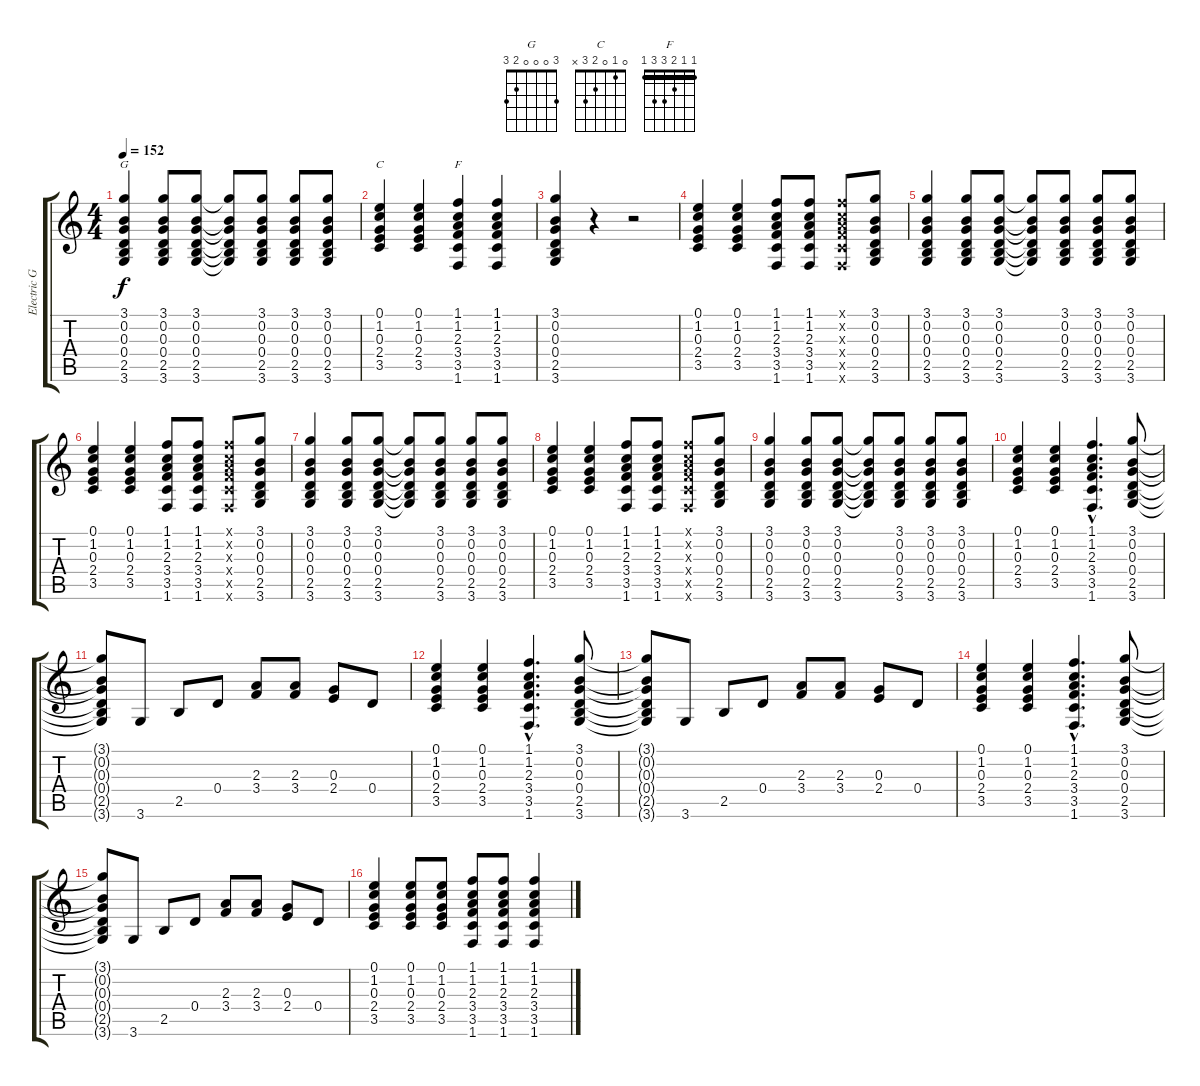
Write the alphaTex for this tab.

\track ("Electric Guitar/Nylon at end" "Electric G") {instrument electricguitarjazz}
\staff {score tabs}
\tuning (E4 B3 G3 D3 A2 E2) {hide}
\chord ("G" 3 0 0 0 2 3)
\chord ("C" 0 1 0 2 3 x)
\chord ("F" 1 1 2 3 3 1) {barre 1}
\ts (4 4)
\tempo 152
\clef g2
\ks c
(3.1 0.2 0.3 0.4 2.5 3.6).4{ch "G" dy f} (3.1 0.2 0.3 0.4 2.5 3.6).8 (3.1 0.2 0.3 0.4 2.5 3.6).8 (3.1{t} 0.2{t} 0.3{t} 0.4{t} 2.5{t} 3.6{t}).8 (3.1 0.2 0.3 0.4 2.5 3.6).8 (3.1 0.2 0.3 0.4 2.5 3.6).8 (3.1 0.2 0.3 0.4 2.5 3.6).8 |
(0.1 1.2 0.3 2.4 3.5).4{ch "C"} (0.1 1.2 0.3 2.4 3.5).4 (1.1 1.2 2.3 3.4 3.5 1.6).4{ch "F"} (1.1 1.2 2.3 3.4 3.5 1.6).4 |
(3.1 0.2 0.3 0.4 2.5 3.6).4 r.4 r.2 |
(0.1 1.2 0.3 2.4 3.5).4 (0.1 1.2 0.3 2.4 3.5).4 (1.1 1.2 2.3 3.4 3.5 1.6).8 (1.1 1.2 2.3 3.4 3.5 1.6).8 (1.1{x} 1.2{x} 2.3{x} 3.4{x} 3.5{x} 1.6{x}).8 (3.1 0.2 0.3 0.4 2.5 3.6).8 |
(3.1 0.2 0.3 0.4 2.5 3.6).4 (3.1 0.2 0.3 0.4 2.5 3.6).8 (3.1 0.2 0.3 0.4 2.5 3.6).8 (3.1{t} 0.2{t} 0.3{t} 0.4{t} 2.5{t} 3.6{t}).8 (3.1 0.2 0.3 0.4 2.5 3.6).8 (3.1 0.2 0.3 0.4 2.5 3.6).8 (3.1 0.2 0.3 0.4 2.5 3.6).8 |
(0.1 1.2 0.3 2.4 3.5).4 (0.1 1.2 0.3 2.4 3.5).4 (1.1 1.2 2.3 3.4 3.5 1.6).8 (1.1 1.2 2.3 3.4 3.5 1.6).8 (1.1{x} 1.2{x} 2.3{x} 3.4{x} 3.5{x} 1.6{x}).8 (3.1 0.2 0.3 0.4 2.5 3.6).8 |
(3.1 0.2 0.3 0.4 2.5 3.6).4 (3.1 0.2 0.3 0.4 2.5 3.6).8 (3.1 0.2 0.3 0.4 2.5 3.6).8 (3.1{t} 0.2{t} 0.3{t} 0.4{t} 2.5{t} 3.6{t}).8 (3.1 0.2 0.3 0.4 2.5 3.6).8 (3.1 0.2 0.3 0.4 2.5 3.6).8 (3.1 0.2 0.3 0.4 2.5 3.6).8 |
(0.1 1.2 0.3 2.4 3.5).4 (0.1 1.2 0.3 2.4 3.5).4 (1.1 1.2 2.3 3.4 3.5 1.6).8 (1.1 1.2 2.3 3.4 3.5 1.6).8 (1.1{x} 1.2{x} 2.3{x} 3.4{x} 3.5{x} 1.6{x}).8 (3.1 0.2 0.3 0.4 2.5 3.6).8 |
(3.1 0.2 0.3 0.4 2.5 3.6).4 (3.1 0.2 0.3 0.4 2.5 3.6).8 (3.1 0.2 0.3 0.4 2.5 3.6).8 (3.1{t} 0.2{t} 0.3{t} 0.4{t} 2.5{t} 3.6{t}).8 (3.1 0.2 0.3 0.4 2.5 3.6).8 (3.1 0.2 0.3 0.4 2.5 3.6).8 (3.1 0.2 0.3 0.4 2.5 3.6).8 |
(0.1 1.2 0.3 2.4 3.5).4 (0.1 1.2 0.3 2.4 3.5).4 (1.1{hac} 1.2{hac} 2.3{hac} 3.4{hac} 3.5{hac} 1.6{hac}).4{d} (3.1 0.2 0.3 0.4 2.5 3.6).8 |
(3.1{t} 0.2{t} 0.3{t} 0.4{t} 2.5{t} 3.6{t}).8 3.6.8 2.5.8 0.4.8 (2.3 3.4).8 (2.3 3.4).8 (0.3 2.4).8 0.4.8 |
(0.1 1.2 0.3 2.4 3.5).4 (0.1 1.2 0.3 2.4 3.5).4 (1.1{hac} 1.2{hac} 2.3{hac} 3.4{hac} 3.5{hac} 1.6{hac}).4{d} (3.1 0.2 0.3 0.4 2.5 3.6).8 |
(3.1{t} 0.2{t} 0.3{t} 0.4{t} 2.5{t} 3.6{t}).8 3.6.8 2.5.8 0.4.8 (2.3 3.4).8 (2.3 3.4).8 (0.3 2.4).8 0.4.8 |
(0.1 1.2 0.3 2.4 3.5).4 (0.1 1.2 0.3 2.4 3.5).4 (1.1{hac} 1.2{hac} 2.3{hac} 3.4{hac} 3.5{hac} 1.6{hac}).4{d} (3.1 0.2 0.3 0.4 2.5 3.6).8 |
(3.1{t} 0.2{t} 0.3{t} 0.4{t} 2.5{t} 3.6{t}).8 3.6.8 2.5.8 0.4.8 (2.3 3.4).8 (2.3 3.4).8 (0.3 2.4).8 0.4.8 |
(0.1 1.2 0.3 2.4 3.5).4 (0.1 1.2 0.3 2.4 3.5).8 (0.1 1.2 0.3 2.4 3.5).8 (1.1 1.2 2.3 3.4 3.5 1.6).8 (1.1 1.2 2.3 3.4 3.5 1.6).8 (1.1 1.2 2.3 3.4 3.5 1.6).4
